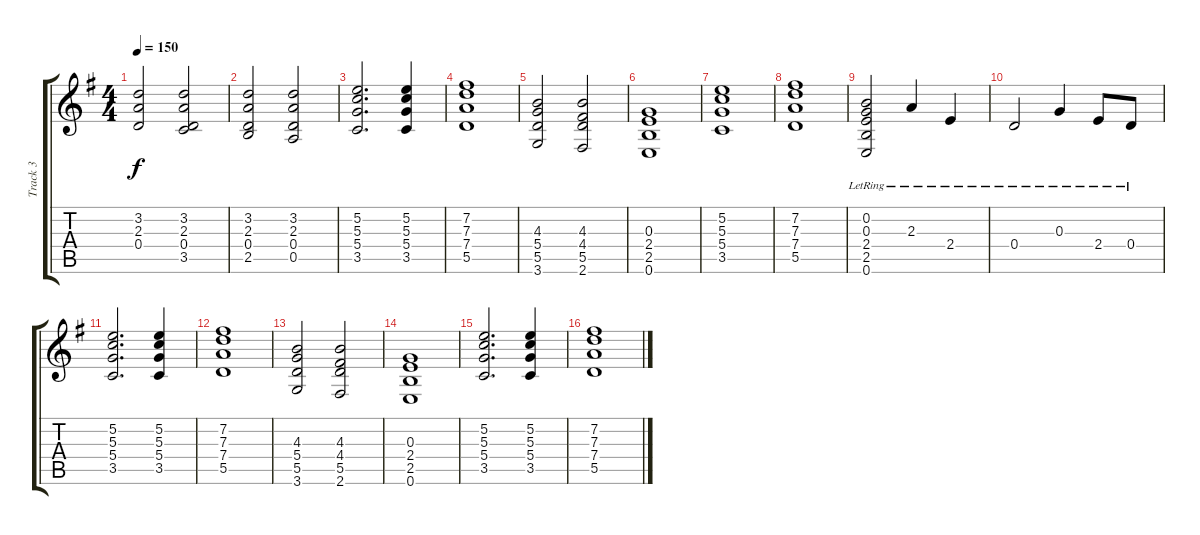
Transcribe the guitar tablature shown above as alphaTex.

\track ("Track 3" "Track 3") {instrument distortionguitar}
\staff {score tabs}
\tuning (E4 B3 G3 D3 A2 E2) {hide}
\ts (4 4)
\tempo 150
\clef g2
\ks g
(3.2 2.3 0.4).2{dy f} (3.2 2.3 0.4 3.5).2 |
(3.2 2.3 0.4 2.5).2 (3.2 2.3 0.4 0.5).2 |
(5.2 5.3 5.4 3.5).2{d} (5.2 5.3 5.4 3.5).4 |
(7.2 7.3 7.4 5.5).1 |
(4.3 5.4 5.5 3.6).2 (4.3 4.4 5.5 2.6).2 |
(0.3 2.4 2.5 0.6).1 |
(5.2 5.3 5.4 3.5).1 |
(7.2 7.3 7.4 5.5).1 |
(0.2{lr} 0.3{lr} 2.4{lr} 2.5{lr} 0.6{lr}).2 2.3{lr}.4 2.4{lr}.4 |
0.4{lr}.2 0.3{lr}.4 2.4{lr}.8 0.4{lr}.8 |
(5.2 5.3 5.4 3.5).2{d} (5.2 5.3 5.4 3.5).4 |
(7.2 7.3 7.4 5.5).1 |
(4.3 5.4 5.5 3.6).2 (4.3 4.4 5.5 2.6).2 |
(0.3 2.4 2.5 0.6).1 |
(5.2 5.3 5.4 3.5).2{d} (5.2 5.3 5.4 3.5).4 |
(7.2 7.3 7.4 5.5).1
